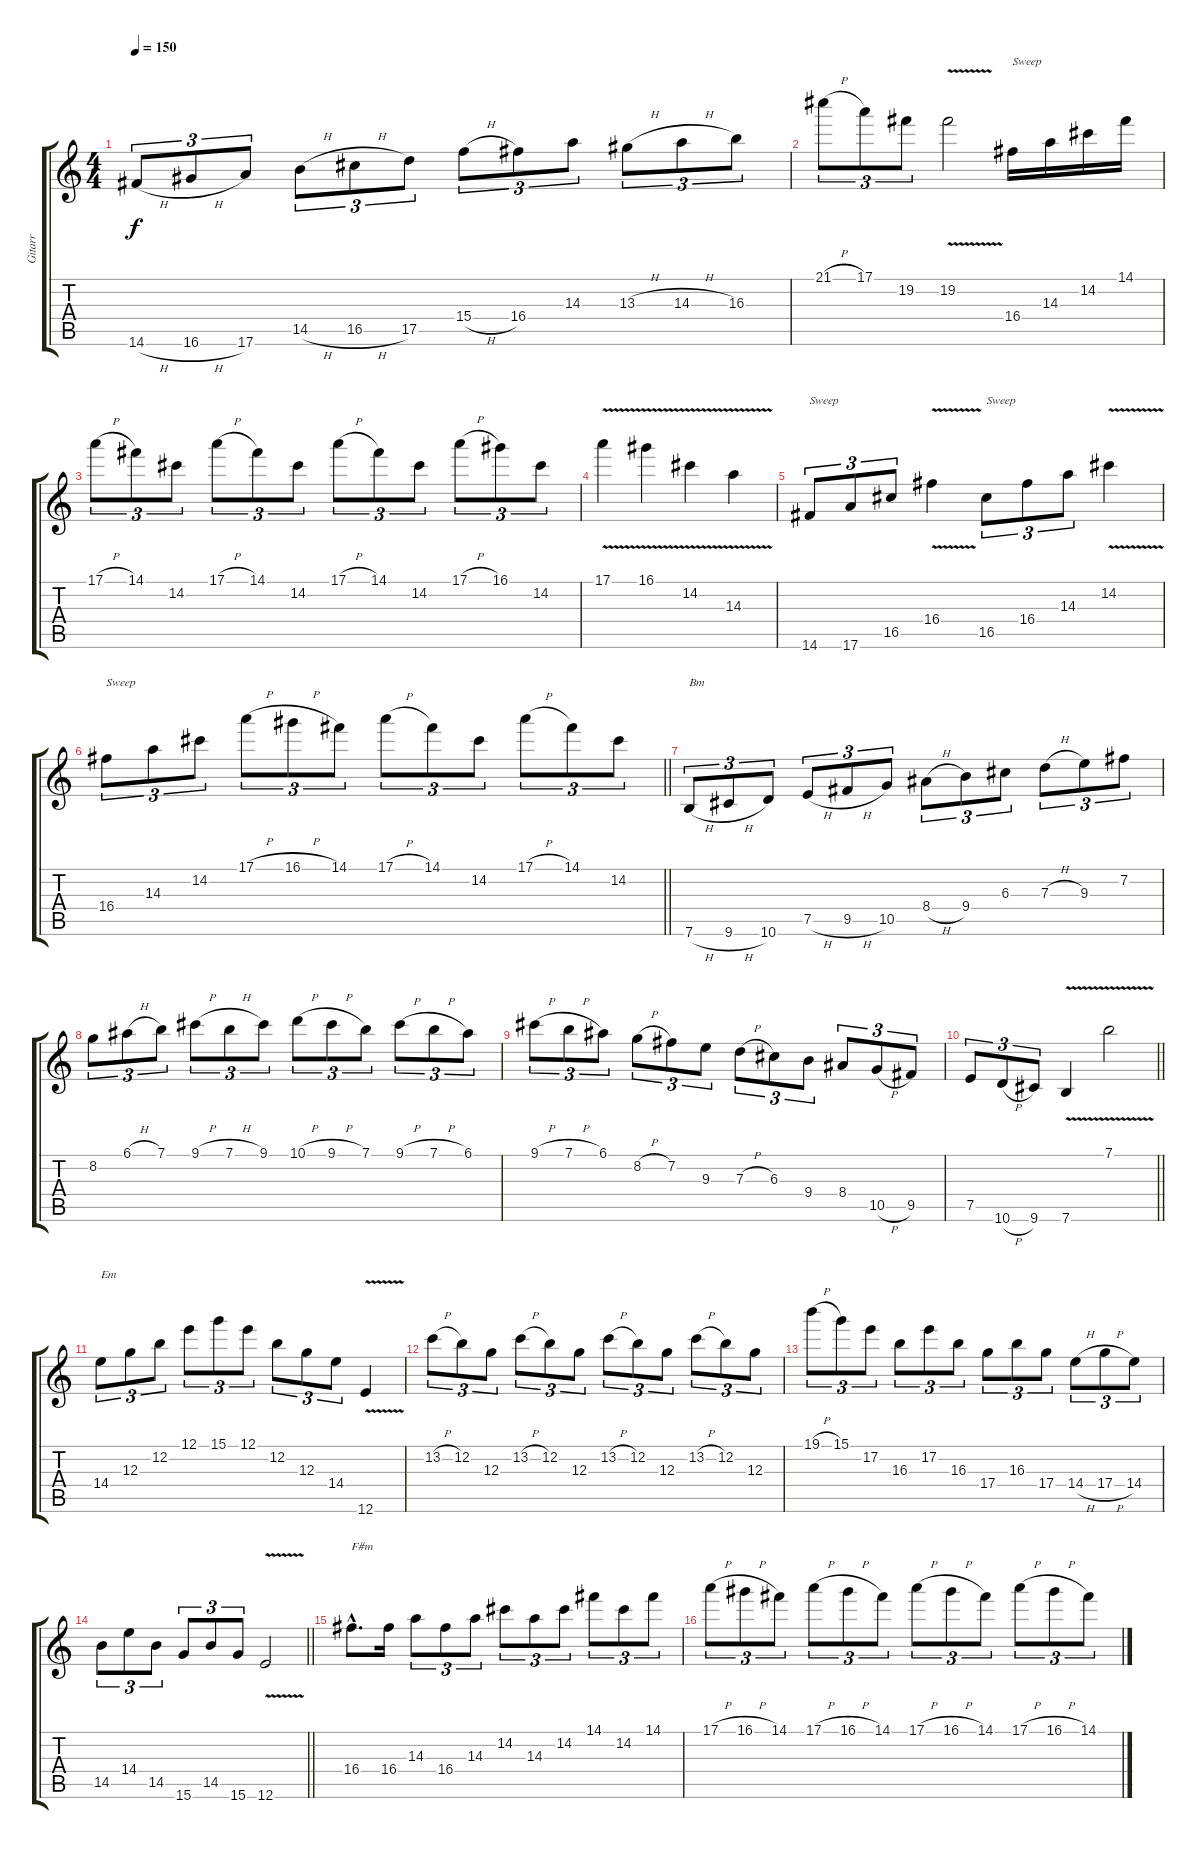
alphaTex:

\track ("Gitarr" "Gitarr") {instrument distortionguitar}
\staff {score tabs}
\tuning (E4 B3 G3 D3 A2 E2) {hide}
\ts (4 4)
\tempo 150
\clef g2
\ks c
14.6{h}.8{tu (3 2) dy f} 16.6{h}.8{tu (3 2)} 17.6.8{tu (3 2)} 14.5{h}.8{tu (3 2)} 16.5{h}.8{tu (3 2)} 17.5.8{tu (3 2)} 15.4{h}.8{tu (3 2)} 16.4.8{tu (3 2)} 14.3.8{tu (3 2)} 13.3{h}.8{tu (3 2)} 14.3{h}.8{tu (3 2)} 16.3.8{tu (3 2)} |
21.1{h}.8{tu (3 2)} 17.1.8{tu (3 2)} 19.2.8{tu (3 2)} 19.2{v}.2 16.4.16{txt "Sweep"} 14.3.16 14.2.16 14.1.16 |
17.1{h}.8{tu (3 2)} 14.1.8{tu (3 2)} 14.2.8{tu (3 2)} 17.1{h}.8{tu (3 2)} 14.1.8{tu (3 2)} 14.2.8{tu (3 2)} 17.1{h}.8{tu (3 2)} 14.1.8{tu (3 2)} 14.2.8{tu (3 2)} 17.1{h}.8{tu (3 2)} 16.1.8{tu (3 2)} 14.2.8{tu (3 2)} |
17.1{v}.4 16.1{v}.4 14.2{v}.4 14.3{v}.4 |
14.6.8{tu (3 2) txt "Sweep"} 17.6.8{tu (3 2)} 16.5.8{tu (3 2)} 16.4{v}.4 16.5.8{tu (3 2) txt "Sweep"} 16.4.8{tu (3 2)} 14.3.8{tu (3 2)} 14.2{v}.4 |
\barLineRight lightlight
16.4.8{tu (3 2) txt "Sweep"} 14.3.8{tu (3 2)} 14.2.8{tu (3 2)} 17.1{h}.8{tu (3 2)} 16.1{h}.8{tu (3 2)} 14.1.8{tu (3 2)} 17.1{h}.8{tu (3 2)} 14.1.8{tu (3 2)} 14.2.8{tu (3 2)} 17.1{h}.8{tu (3 2)} 14.1.8{tu (3 2)} 14.2.8{tu (3 2)} |
7.6{h}.8{tu (3 2) txt "Bm"} 9.6{h}.8{tu (3 2)} 10.6.8{tu (3 2)} 7.5{h}.8{tu (3 2)} 9.5{h}.8{tu (3 2)} 10.5.8{tu (3 2)} 8.4{h}.8{tu (3 2)} 9.4.8{tu (3 2)} 6.3.8{tu (3 2)} 7.3{h}.8{tu (3 2)} 9.3.8{tu (3 2)} 7.2.8{tu (3 2)} |
8.2.8{tu (3 2)} 6.1{h}.8{tu (3 2)} 7.1.8{tu (3 2)} 9.1{h}.8{tu (3 2)} 7.1{h}.8{tu (3 2)} 9.1.8{tu (3 2)} 10.1{h}.8{tu (3 2)} 9.1{h}.8{tu (3 2)} 7.1.8{tu (3 2)} 9.1{h}.8{tu (3 2)} 7.1{h}.8{tu (3 2)} 6.1.8{tu (3 2)} |
9.1{h}.8{tu (3 2)} 7.1{h}.8{tu (3 2)} 6.1.8{tu (3 2)} 8.2{h}.8{tu (3 2)} 7.2.8{tu (3 2)} 9.3.8{tu (3 2)} 7.3{h}.8{tu (3 2)} 6.3.8{tu (3 2)} 9.4.8{tu (3 2)} 8.4.8{tu (3 2)} 10.5{h}.8{tu (3 2)} 9.5.8{tu (3 2)} |
\barLineRight lightlight
7.5.8{tu (3 2)} 10.6{h}.8{tu (3 2)} 9.6.8{tu (3 2)} 7.6{v}.4 7.1{v}.2 |
14.4.8{tu (3 2) txt "Em"} 12.3.8{tu (3 2)} 12.2.8{tu (3 2)} 12.1.8{tu (3 2)} 15.1.8{tu (3 2)} 12.1.8{tu (3 2)} 12.2.8{tu (3 2)} 12.3.8{tu (3 2)} 14.4.8{tu (3 2)} 12.6{v}.4 |
13.2{h}.8{tu (3 2)} 12.2.8{tu (3 2)} 12.3.8{tu (3 2)} 13.2{h}.8{tu (3 2)} 12.2.8{tu (3 2)} 12.3.8{tu (3 2)} 13.2{h}.8{tu (3 2)} 12.2.8{tu (3 2)} 12.3.8{tu (3 2)} 13.2{h}.8{tu (3 2)} 12.2.8{tu (3 2)} 12.3.8{tu (3 2)} |
19.1{h}.8{tu (3 2)} 15.1.8{tu (3 2)} 17.2.8{tu (3 2)} 16.3.8{tu (3 2)} 17.2.8{tu (3 2)} 16.3.8{tu (3 2)} 17.4.8{tu (3 2)} 16.3.8{tu (3 2)} 17.4.8{tu (3 2)} 14.4{h}.8{tu (3 2)} 17.4{h}.8{tu (3 2)} 14.4.8{tu (3 2)} |
\barLineRight lightlight
14.5.8{tu (3 2)} 14.4.8{tu (3 2)} 14.5.8{tu (3 2)} 15.6.8{tu (3 2)} 14.5.8{tu (3 2)} 15.6.8{tu (3 2)} 12.6{v}.2 |
16.4{hac}.8{d txt "F#m"} 16.4.16 14.3.8{tu (3 2)} 16.4.8{tu (3 2)} 14.3.8{tu (3 2)} 14.2.8{tu (3 2)} 14.3.8{tu (3 2)} 14.2.8{tu (3 2)} 14.1.8{tu (3 2)} 14.2.8{tu (3 2)} 14.1.8{tu (3 2)} |
17.1{h}.8{tu (3 2)} 16.1{h}.8{tu (3 2)} 14.1.8{tu (3 2)} 17.1{h}.8{tu (3 2)} 16.1{h}.8{tu (3 2)} 14.1.8{tu (3 2)} 17.1{h}.8{tu (3 2)} 16.1{h}.8{tu (3 2)} 14.1.8{tu (3 2)} 17.1{h}.8{tu (3 2)} 16.1{h}.8{tu (3 2)} 14.1.8{tu (3 2)}
